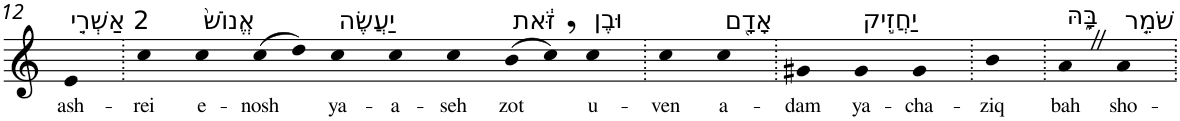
**kern	**text
*part1	*part1
*staff1	*staff1
*I"Piano	*
*I'Pno	*
!!LO:PB:g=z
*clefG2	*
*k[]	*
=12	=12
!LO:TX:a:t=2 אַשְׁרֵ֤י	!
!	!LO:LY:b
4e	ash-
=13.	=13.
!	!LO:LY:b
4cc	-rei
!LO:TX:a:t=אֱנוֹשׁ֙	!
!	!LO:LY:b
4cc	e-
!	!LO:LY:b
(8cc	-nosh
8dd)	.
!LO:TX:a:t=יַעֲשֶׂה	!
!	!LO:LY:b
4cc	ya-
!	!LO:LY:b
4cc	-a-
!	!LO:LY:b
4cc	-seh
!LO:TX:a:t=זֹּ֔את	!
!	!LO:LY:b
(8b	zot
8cc,)	.
!LO:TX:a:t=וּבֶן	!
!	!LO:LY:b
4cc	u-
=14.	=14.
!	!LO:LY:b
4cc	-ven
!LO:TX:a:t=אָדָ֖ם	!
!	!LO:LY:b
4cc	a-
=15.	=15.
!	!LO:LY:b
4g#X	-dam
!LO:TX:a:t=יַחֲזִ֣יק	!
!	!LO:LY:b
4g#	ya-
!	!LO:LY:b
4g#	-cha-
=16.	=16.
!	!LO:LY:b
4b	-ziq
=17.	=17.
!LO:TX:a:t=בָּ֑הּ	!
!	!LO:LY:b
4aZ	bah
!LO:TX:a:t=שֹׁמֵ֤ר	!
!	!LO:LY:b
4a	sho-
=.	=.
*-	*-
